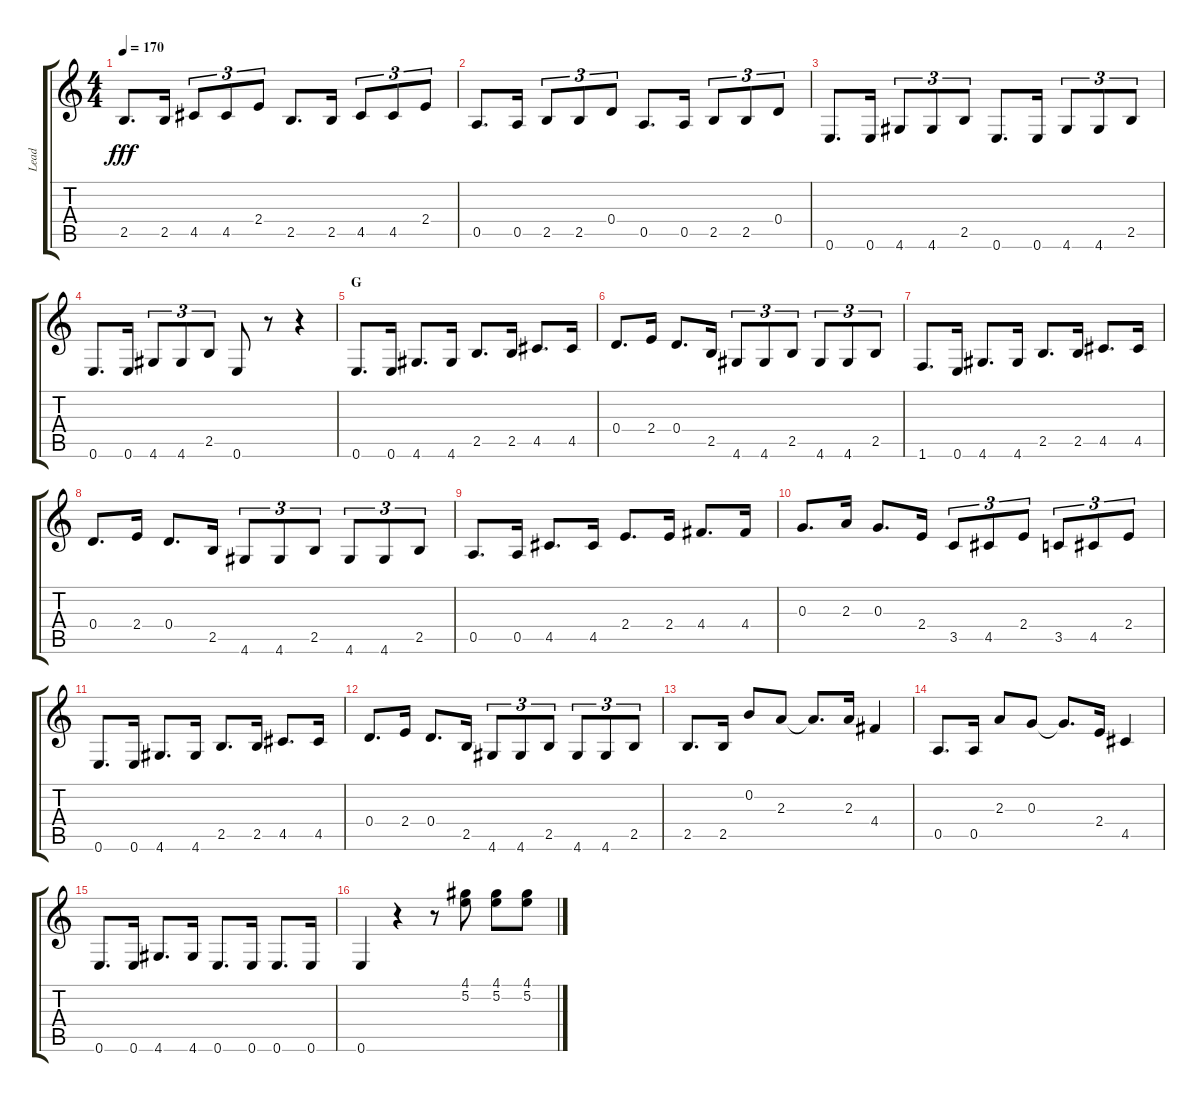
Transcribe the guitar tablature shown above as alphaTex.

\track ("Lead" "Lead") {instrument electricguitarclean}
\staff {score tabs}
\tuning (E4 B3 G3 D3 A2 E2) {hide}
\ts (4 4)
\tempo 170
\clef g2
\ks c
2.5.8{d dy fff} 2.5.16 4.5.8{tu (3 2)} 4.5.8{tu (3 2)} 2.4.8{tu (3 2)} 2.5.8{d} 2.5.16 4.5.8{tu (3 2)} 4.5.8{tu (3 2)} 2.4.8{tu (3 2)} |
0.5.8{d} 0.5.16 2.5.8{tu (3 2)} 2.5.8{tu (3 2)} 0.4.8{tu (3 2)} 0.5.8{d} 0.5.16 2.5.8{tu (3 2)} 2.5.8{tu (3 2)} 0.4.8{tu (3 2)} |
0.6.8{d} 0.6.16 4.6.8{tu (3 2)} 4.6.8{tu (3 2)} 2.5.8{tu (3 2)} 0.6.8{d} 0.6.16 4.6.8{tu (3 2)} 4.6.8{tu (3 2)} 2.5.8{tu (3 2)} |
0.6.8{d} 0.6.16 4.6.8{tu (3 2)} 4.6.8{tu (3 2)} 2.5.8{tu (3 2)} 0.6.8 r.8 r.4 |
\section ("" "G")
0.6.8{d} 0.6.16 4.6.8{d} 4.6.16 2.5.8{d} 2.5.16 4.5.8{d} 4.5.16 |
0.4.8{d} 2.4.16 0.4.8{d} 2.5.16 4.6.8{tu (3 2)} 4.6.8{tu (3 2)} 2.5.8{tu (3 2)} 4.6.8{tu (3 2)} 4.6.8{tu (3 2)} 2.5.8{tu (3 2)} |
1.6.8{d} 0.6.16 4.6.8{d} 4.6.16 2.5.8{d} 2.5.16 4.5.8{d} 4.5.16 |
0.4.8{d} 2.4.16 0.4.8{d} 2.5.16 4.6.8{tu (3 2)} 4.6.8{tu (3 2)} 2.5.8{tu (3 2)} 4.6.8{tu (3 2)} 4.6.8{tu (3 2)} 2.5.8{tu (3 2)} |
0.5.8{d} 0.5.16 4.5.8{d} 4.5.16 2.4.8{d} 2.4.16 4.4.8{d} 4.4.16 |
0.3.8{d} 2.3.16 0.3.8{d} 2.4.16 3.5.8{tu (3 2)} 4.5.8{tu (3 2)} 2.4.8{tu (3 2)} 3.5.8{tu (3 2)} 4.5.8{tu (3 2)} 2.4.8{tu (3 2)} |
0.6.8{d} 0.6.16 4.6.8{d} 4.6.16 2.5.8{d} 2.5.16 4.5.8{d} 4.5.16 |
0.4.8{d} 2.4.16 0.4.8{d} 2.5.16 4.6.8{tu (3 2)} 4.6.8{tu (3 2)} 2.5.8{tu (3 2)} 4.6.8{tu (3 2)} 4.6.8{tu (3 2)} 2.5.8{tu (3 2)} |
2.5.8{d} 2.5.16 0.2.8 2.3.8 2.3{t}.8{d} 2.3.16 4.4.4 |
0.5.8{d} 0.5.16 2.3.8 0.3.8 0.3{t}.8{d} 2.4.16 4.5.4 |
0.6.8{d} 0.6.16 4.6.8{d} 4.6.16 0.6.8{d} 0.6.16 0.6.8{d} 0.6.16 |
0.6.4 r.4 r.8{volume 16 instrument acousticguitarsteel} (4.1 5.2).8 (4.1 5.2).8 (4.1 5.2).8
